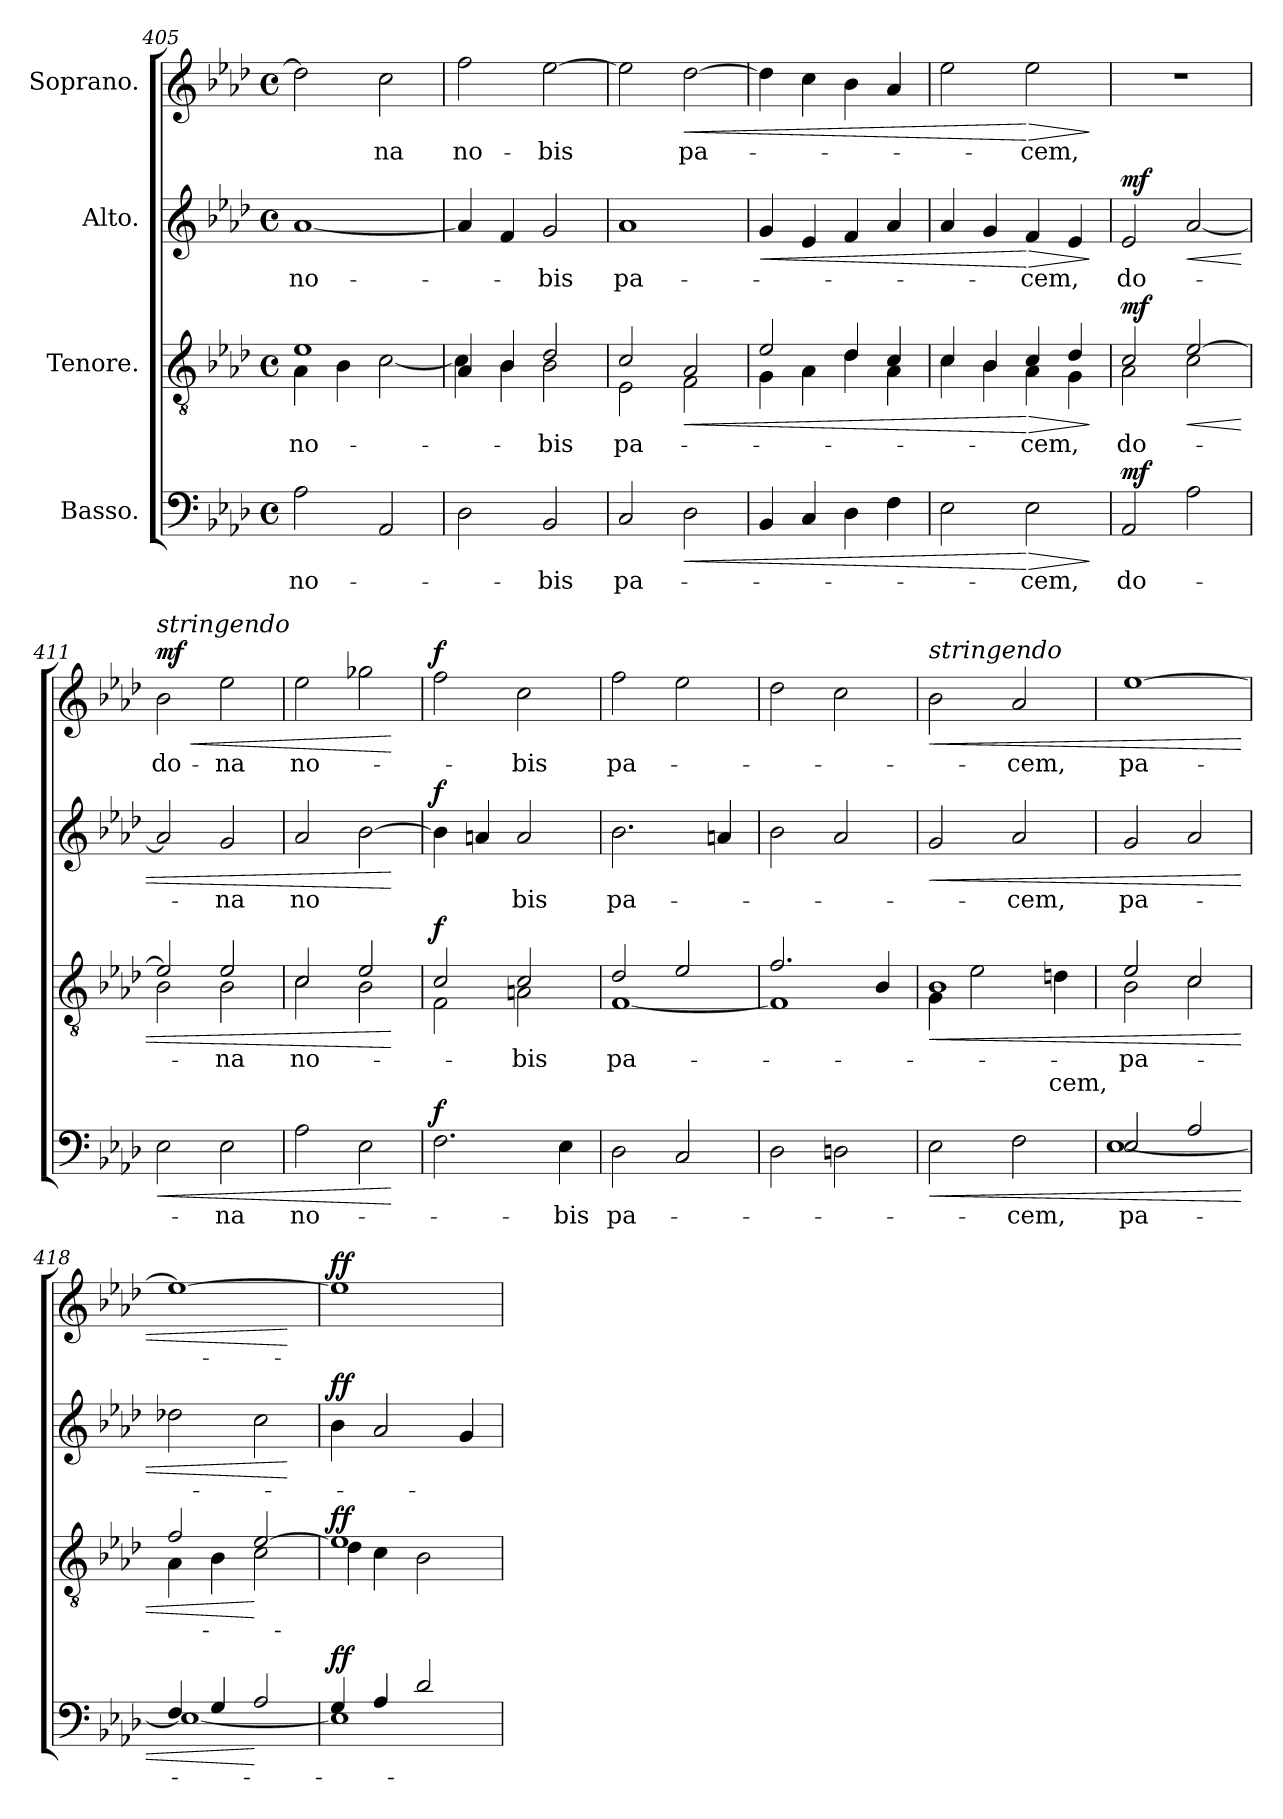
**kern	**text	**dynam	**kern	**text	**text	**dynam	**kern	**text	**dynam	**kern	**text	**dynam
*part4	*part4	*part4	*part3	*part3	*part3	*part3	*part2	*part2	*part2	*part1	*part1	*part1
*staff4	*staff4	*staff4	*staff3	*staff3	*staff3	*staff3	*staff2	*staff2	*staff2	*staff1	*staff1	*staff1
*I"Basso.	*	*	*I"Tenore.	*	*	*	*I"Alto.	*	*	*I"Soprano.	*	*
*clefF4	*	*	*clefGv2	*	*	*	*clefG2	*	*	*clefG2	*	*
*k[b-e-a-d-]	*	*	*k[b-e-a-d-]	*	*	*	*k[b-e-a-d-]	*	*	*k[b-e-a-d-]	*	*
*M4/4	*	*	*M4/4	*	*	*	*M4/4	*	*	*M4/4	*	*
*met(c)	*	*	*met(c)	*	*	*	*met(c)	*	*	*met(c)	*	*
=405	=405	=405	=405	=405	=405	=405	=405	=405	=405	=405	=405	=405
!	!LO:LY:b	!	!	!LO:LY:b	!	!	!	!LO:LY:b	!	!	!	!
*	*	*	*^	*	*	*	*	*	*	*	*	*
2A-\	no-	.	1e-	4A-\	no-	.	.	[1a-	no-	.	2dd-\]	.	.
.	.	.	.	4B-\	.	.	.	.	.	.	.	.	.
!	!	!	!	!	!	!	!	!	!	!	!	!LO:LY:b	!
2AA-/	.	.	.	[2c\	.	.	.	.	.	.	2cc\	-na	.
=406	=406	=406	=406	=406	=406	=406	=406	=406	=406	=406	=406	=406	=406
!	!	!	!	!	!	!	!	!	!	!	!	!LO:LY:b	!
2D-\	.	.	4A-/	4c\]	.	.	.	4a-/]	.	.	2ff\	no-	.
.	.	.	4B-/	4B-\	.	.	.	4f/	.	.	.	.	.
!	!LO:LY:b	!	!	!	!LO:LY:b	!	!	!	!LO:LY:b	!	!	!LO:LY:b	!
2BB-/	-bis	.	2d-/	2B-\	-bis	.	.	2g/	-bis	.	[2ee-\	-bis	.
=407	=407	=407	=407	=407	=407	=407	=407	=407	=407	=407	=407	=407	=407
!	!LO:LY:b	!	!	!	!LO:LY:b	!	!	!	!LO:LY:b	!	!	!	!
2C/	pa-	.	2c/	2E-\	pa-	.	.	1a-	pa-	.	2ee-\]	.	.
!	!	!LO:HP:b	!	!	!	!	!LO:HP:b	!	!	!	!	!LO:LY:b	!LO:HP:b
2D-\	.	<	2A-/	2F\	.	.	<	.	.	.	[2dd-\	pa-	<
=408	=408	=408	=408	=408	=408	=408	=408	=408	=408	=408	=408	=408	=408
!	!	!	!	!	!	!	!	!	!	!LO:HP:b	!	!	!
4BB-/	.	.	2e-/	4G\	.	.	.	4g/	.	<	4dd-\]	.	.
4C/	.	.	.	4A-\	.	.	.	4e-/	.	.	4cc\	.	.
4D-\	.	.	4d-/	4d-\	.	.	.	4f/	.	.	4b-\	.	.
4F\	.	.	4c/	4A-\	.	.	.	4a-/	.	.	4a-/	.	.
=409	=409	=409	=409	=409	=409	=409	=409	=409	=409	=409	=409	=409	=409
2E-\	.	.	4c/	4c\	.	.	.	4a-/	.	.	2ee-\	.	.
.	.	.	4B-/	4B-\	.	.	.	4g/	.	.	.	.	.
!	!LO:LY:b	!LO:HP:n=1:b	!	!	!LO:LY:b	!	!LO:HP:n=1:b	!	!LO:LY:b	!LO:HP:n=1:b	!	!LO:LY:b	!LO:HP:n=1:b
2E-\	cem,	[ >	4c/	4A-\	cem,	.	[ >	4f/	cem,	[ >	2ee-\	-cem,	[ >
.	.	.	4d-/	4G\	.	.	.	4e-/	.	.	.	.	.
*	*	*	*v	*v	*	*	*	*	*	*	*	*	*
.	.	]	.	.	.	]	.	.	]	.	.	]
=410	=410	=410	=410	=410	=410	=410	=410	=410	=410	=410	=410	=410
!	!LO:LY:b	!LO:DY:a	!	!LO:LY:b	!	!LO:DY:a	!	!LO:LY:b	!LO:DY:a	!	!	!
*	*	*	*^	*	*	*	*	*	*	*	*	*
2AA-/	do-	mf	2c/	2A-\	do-	.	mf	2e-/	do-	mf	1r	.	.
!	!	!	!	!	!	!	!LO:HP:b	!	!	!LO:HP:b	!	!	!
2A-\	.	.	[2e-/	2c\	.	.	<	[2a-/	.	<	.	.	.
=411	=411	=411	=411	=411	=411	=411	=411	=411	=411	=411	=411	=411	=411
!	!	!	!	!	!	!	!	!	!	!	!LO:TX:a:i:t=stringendo	!	!
!	!	!LO:HP:b	!	!	!	!	!	!	!	!	!	!LO:LY:b	!LO:HP:b
!	!	!	!	!	!	!	!	!	!	!	!	!	!LO:DY:n=1:a
2E-\	.	<	2e-/]	2B-\	.	.	.	2a-/]	.	.	2b-\	do-	< mf
!	!LO:LY:b	!	!	!	!LO:LY:b	!	!	!	!LO:LY:b	!	!	!LO:LY:b	!
2E-\	-na	.	2e-/	2B-\	-na	.	.	2g/	-na	.	2ee-\	-na	.
!!LO:LB:g=z
=412	=412	=412	=412	=412	=412	=412	=412	=412	=412	=412	=412	=412	=412
!	!LO:LY:b	!	!	!	!LO:LY:b	!	!	!	!LO:LY:b	!	!	!LO:LY:b	!
2A-\	no-	.	2c/	2c\	no-	.	.	2a-/	no-	.	2ee-\	no-	.
2E-\	.	.	2e-/	2B-\	.	.	.	[2b-\	.	.	2gg-X\	.	.
*	*	*	*v	*v	*	*	*	*	*	*	*	*	*
.	.	[	.	.	.	[	.	.	[	.	.	[
=413	=413	=413	=413	=413	=413	=413	=413	=413	=413	=413	=413	=413
*	*	*	*^	*	*	*	*	*	*	*	*	*
!	!	!LO:DY:a	!	!	!	!	!LO:DY:a	!	!	!LO:DY:a	!	!	!LO:DY:a
2.F\	.	f	2c/	2F\	.	.	f	4b-\]	.	f	2ff\	.	f
!	!	!	!	!	!	!	!	!	!LO:LY:b	!	!	!	!
.	.	.	.	.	.	.	.	4an/	--	.	.	.	.
!	!	!	!	!	!LO:LY:b	!	!	!	!LO:LY:b	!	!	!LO:LY:b	!
.	.	.	2c/	2An\	-bis	.	.	2a/	-bis	.	2cc\	-bis	.
!	!LO:LY:b	!	!	!	!	!	!	!	!	!	!	!	!
4E-\	-bis	.	.	.	.	.	.	.	.	.	.	.	.
=414	=414	=414	=414	=414	=414	=414	=414	=414	=414	=414	=414	=414	=414
!	!LO:LY:b	!	!	!	!LO:LY:b	!	!	!	!LO:LY:b	!	!	!LO:LY:b	!
2D-\	pa-	.	2d-/	[1F	pa-	.	.	2.b-\	pa-	.	2ff\	pa-	.
2C/	.	.	2e-/	.	.	.	.	.	.	.	2ee-\	.	.
.	.	.	.	.	.	.	.	4an/	.	.	.	.	.
=415	=415	=415	=415	=415	=415	=415	=415	=415	=415	=415	=415	=415	=415
2D-\	.	.	2.f/	1F]	.	.	.	2b-\	.	.	2dd-\	.	.
2Dn\	.	.	.	.	.	.	.	2a-/	.	.	2cc\	.	.
.	.	.	4B-/	.	.	.	.	.	.	.	.	.	.
=416	=416	=416	=416	=416	=416	=416	=416	=416	=416	=416	=416	=416	=416
!	!	!	!	!	!	!	!	!	!	!	!LO:TX:a:i:t=stringendo	!	!
!	!	!LO:HP:b	!	!	!LO:LY:b	!	!LO:HP:b	!	!	!	!	!	!
!	!	!	!	!	!	!LO:LY:b	!	!	!	!LO:HP:b	!	!	!LO:HP:b
2E-\	.	<	1B-	4G\	.	-	<	2g/	.	<	2b-\	.	<
!	!	!	!	!	!	!LO:LY:b	!	!	!	!	!	!	!
.	.	.	.	2e-\	.	-	.	.	.	.	.	.	.
!	!LO:LY:b	!	!	!	!	!	!	!	!LO:LY:b	!	!	!LO:LY:b	!
2F\	-cem,	.	.	.	.	.	.	2a-/	cem,	.	2a-/	cem,	.
!	!	!	!	!	!	!LO:LY:b	!	!	!	!	!	!	!
.	.	.	.	4dn\	.	cem,	.	.	.	.	.	.	.
=417	=417	=417	=417	=417	=417	=417	=417	=417	=417	=417	=417	=417	=417
!	!LO:LY:b	!	!	!	!LO:LY:b	!	!	!	!LO:LY:b	!	!	!LO:LY:b	!
*^	*	*	*	*	*	*	*	*	*	*	*	*	*
2E-/	[1E-	pa-	.	2e-/	2B-\	pa-	.	.	2g/	pa-	.	[1ee-	pa-	.
2A-/	.	.	.	2c/	2c\	.	.	.	2a-/	.	.	.	.	.
=418	=418	=418	=418	=418	=418	=418	=418	=418	=418	=418	=418	=418	=418	=418
4F/	1E-_	.	.	2f/	4A-\	.	.	.	2dd-X\	.	.	1ee-_	.	.
4G/	.	.	.	.	4B-\	.	.	.	.	.	.	.	.	.
2A-/	.	.	[	[2e-/	2c\	.	.	[	2cc\	.	.	.	.	.
*v	*v	*	*	*	*	*	*	*	*	*	*	*	*	*
*	*	*	*v	*v	*	*	*	*	*	*	*	*	*
.	.	.	.	.	.	.	.	.	[	.	.	[
=419	=419	=419	=419	=419	=419	=419	=419	=419	=419	=419	=419	=419
*^	*	*	*^	*	*	*	*	*	*	*	*	*
!	!	!	!LO:DY:a	!	!	!	!	!LO:DY:a	!	!	!LO:DY:a	!	!	!LO:DY:a
4G/	1E-]	.	ff	1e-]	4d-\	.	.	ff	4b-\	.	ff	1ee-]	.	ff
4A-/	.	.	.	.	4c\	.	.	.	2a-/	.	.	.	.	.
2d-/	.	.	.	.	2B-\	.	.	.	.	.	.	.	.	.
.	.	.	.	.	.	.	.	.	4g/	.	.	.	.	.
*v	*v	*	*	*	*	*	*	*	*	*	*	*	*	*
*	*	*	*v	*v	*	*	*	*	*	*	*	*	*
=	=	=	=	=	=	=	=	=	=	=	=	=
*-	*-	*-	*-	*-	*-	*-	*-	*-	*-	*-	*-	*-
